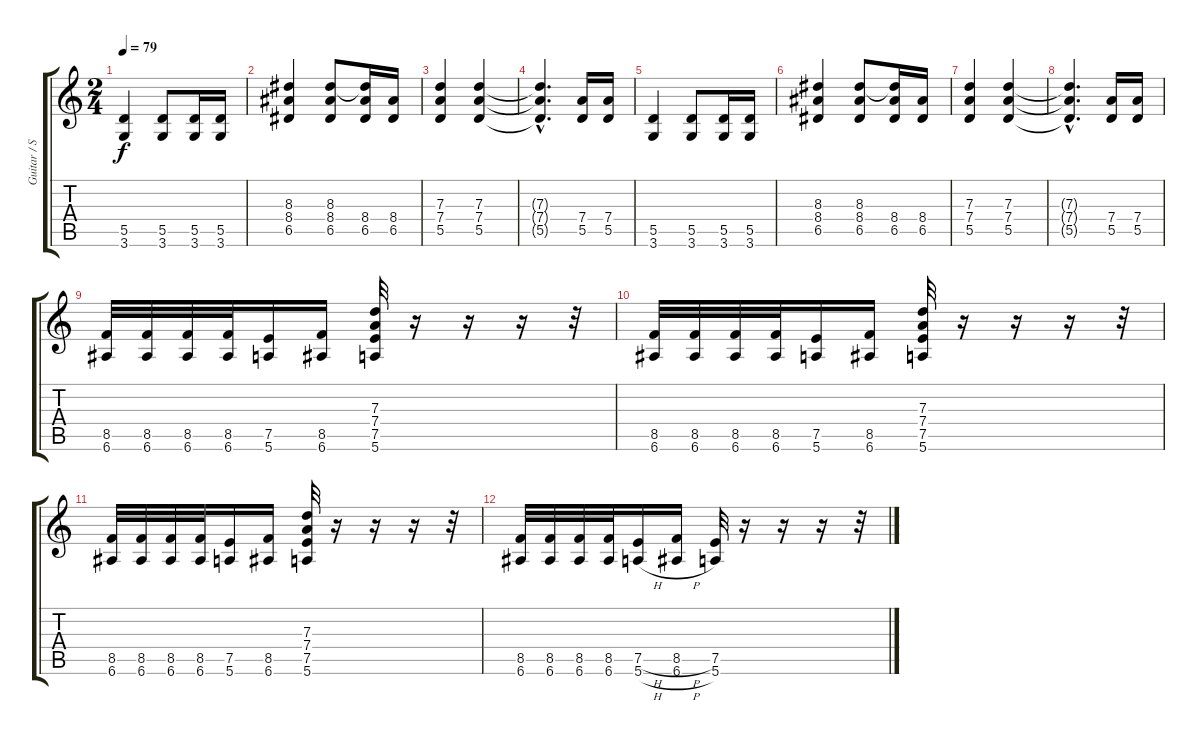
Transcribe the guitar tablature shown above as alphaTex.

\track ("Guitar / Steph Carpenter" "Guitar / S") {instrument distortionguitar}
\staff {score tabs}
\tuning (E4 B3 G3 D3 A2 E2) {hide}
\ts (2 4)
\tempo 79
\clef g2
\ks c
(5.5 3.6).4{dy f} (5.5 3.6).8 (5.5 3.6).16 (5.5 3.6).16 |
(8.3 8.4 6.5).4 (8.3 8.4 6.5).8 (8.3{t} 8.4 6.5).16 (8.4 6.5).16 |
(7.3 7.4 5.5).4 (7.3 7.4 5.5).4 |
(7.3{hac t} 7.4{hac t} 5.5{hac t}).4{d} (7.4 5.5).16 (7.4 5.5).16 |
(5.5 3.6).4 (5.5 3.6).8 (5.5 3.6).16 (5.5 3.6).16 |
(8.3 8.4 6.5).4 (8.3 8.4 6.5).8 (8.3{t} 8.4 6.5).16 (8.4 6.5).16 |
(7.3 7.4 5.5).4 (7.3 7.4 5.5).4 |
(7.3{hac t} 7.4{hac t} 5.5{hac t}).4{d} (7.4 5.5).16 (7.4 5.5).16 |
(8.5 6.6).32 (8.5 6.6).32 (8.5 6.6).32 (8.5 6.6).32 (7.5 5.6).16 (8.5 6.6).16 (7.3 7.4 7.5 5.6).32 r.16 r.16 r.16 r.32 |
(8.5 6.6).32 (8.5 6.6).32 (8.5 6.6).32 (8.5 6.6).32 (7.5 5.6).16 (8.5 6.6).16 (7.3 7.4 7.5 5.6).32 r.16 r.16 r.16 r.32 |
(8.5 6.6).32 (8.5 6.6).32 (8.5 6.6).32 (8.5 6.6).32 (7.5 5.6).16 (8.5 6.6).16 (7.3 7.4 7.5 5.6).32 r.16 r.16 r.16 r.32 |
(8.5 6.6).32 (8.5 6.6).32 (8.5 6.6).32 (8.5 6.6).32 (7.5{h} 5.6{h}).16 (8.5{h} 6.6{h}).16 (7.5 5.6).32 r.16 r.16 r.16 r.32
